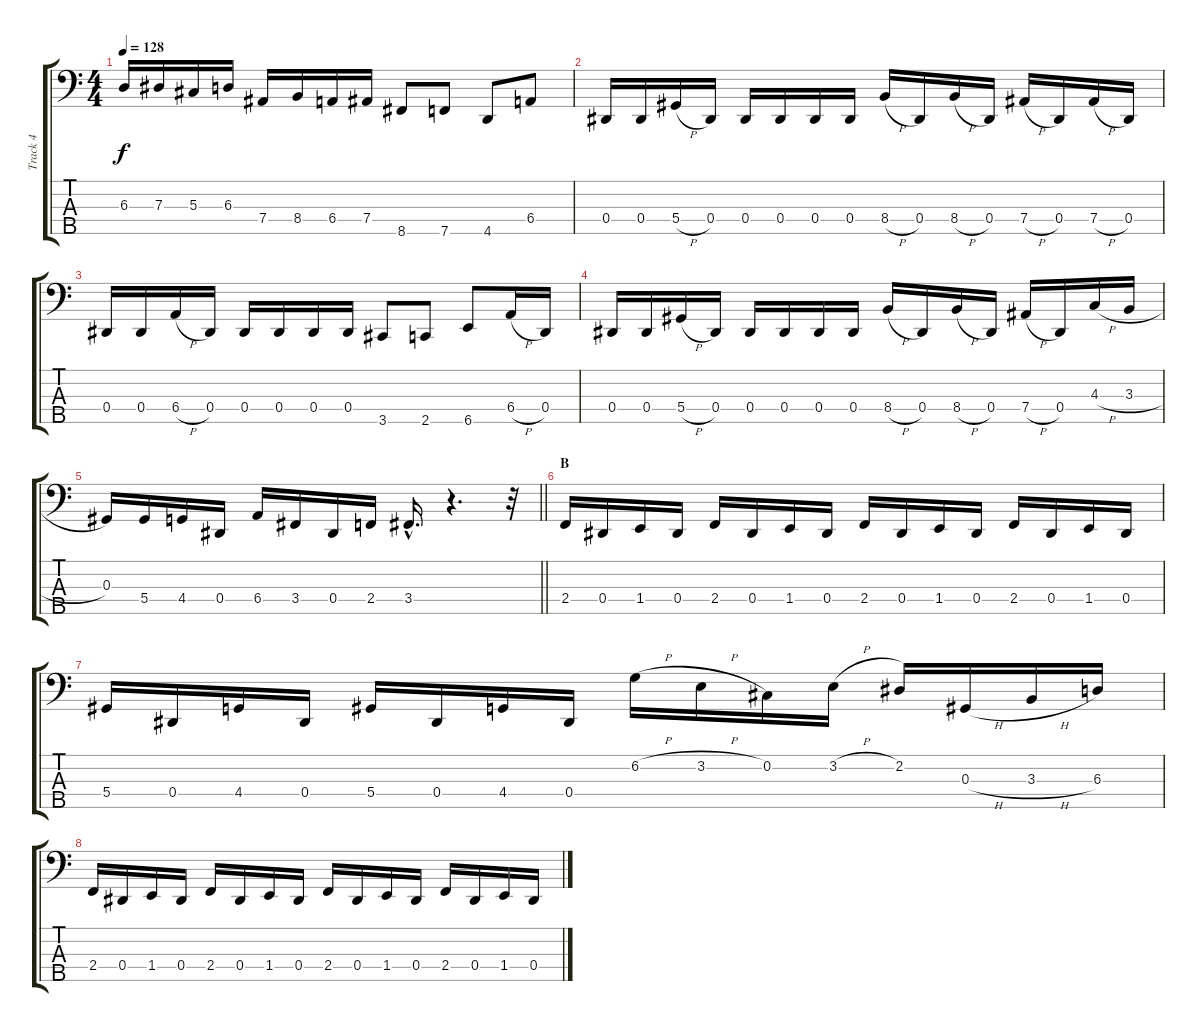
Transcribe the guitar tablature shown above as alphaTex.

\track ("Track 4" "Track 4") {instrument electricbassfinger}
\staff {score tabs}
\tuning (Gb2 Db2 Ab1 Eb1 Bb0) {hide}
\ts (4 4)
\tempo 128
\clef f4
\ks c
6.3.16{dy f} 7.3.16 5.3.16 6.3.16 7.4.16 8.4.16 6.4.16 7.4.16 8.5.8 7.5.8 4.5.8 6.4.8 |
0.4.16 0.4.16 5.4{h}.16 0.4.16 0.4.16 0.4.16 0.4.16 0.4.16 8.4{h}.16 0.4.16 8.4{h}.16 0.4.16 7.4{h}.16 0.4.16 7.4{h}.16 0.4.16 |
0.4.16 0.4.16 6.4{h}.16 0.4.16 0.4.16 0.4.16 0.4.16 0.4.16 3.5.8 2.5.8 6.5.8 6.4{h}.16 0.4.16 |
0.4.16 0.4.16 5.4{h}.16 0.4.16 0.4.16 0.4.16 0.4.16 0.4.16 8.4{h}.16 0.4.16 8.4{h}.16 0.4.16 7.4{h}.16 0.4.16 4.3{h}.16 3.3{h}.16 |
\barLineRight lightlight
0.3.16 5.4.16 4.4.16 0.4.16 6.4.16 3.4.16 0.4.16 2.4.16 3.4{hac}.16{d} r.4{d} r.32 |
\section ("" "B")
2.4.16 0.4.16 1.4.16 0.4.16 2.4.16 0.4.16 1.4.16 0.4.16 2.4.16 0.4.16 1.4.16 0.4.16 2.4.16 0.4.16 1.4.16 0.4.16 |
5.4.16 0.4.16 4.4.16 0.4.16 5.4.16 0.4.16 4.4.16 0.4.16 6.2{h}.16 3.2{h}.16 0.2.16 3.2{h}.16 2.2.16 0.3{h}.16 3.3{h}.16 6.3.16 |
2.4.16 0.4.16 1.4.16 0.4.16 2.4.16 0.4.16 1.4.16 0.4.16 2.4.16 0.4.16 1.4.16 0.4.16 2.4.16 0.4.16 1.4.16 0.4.16
